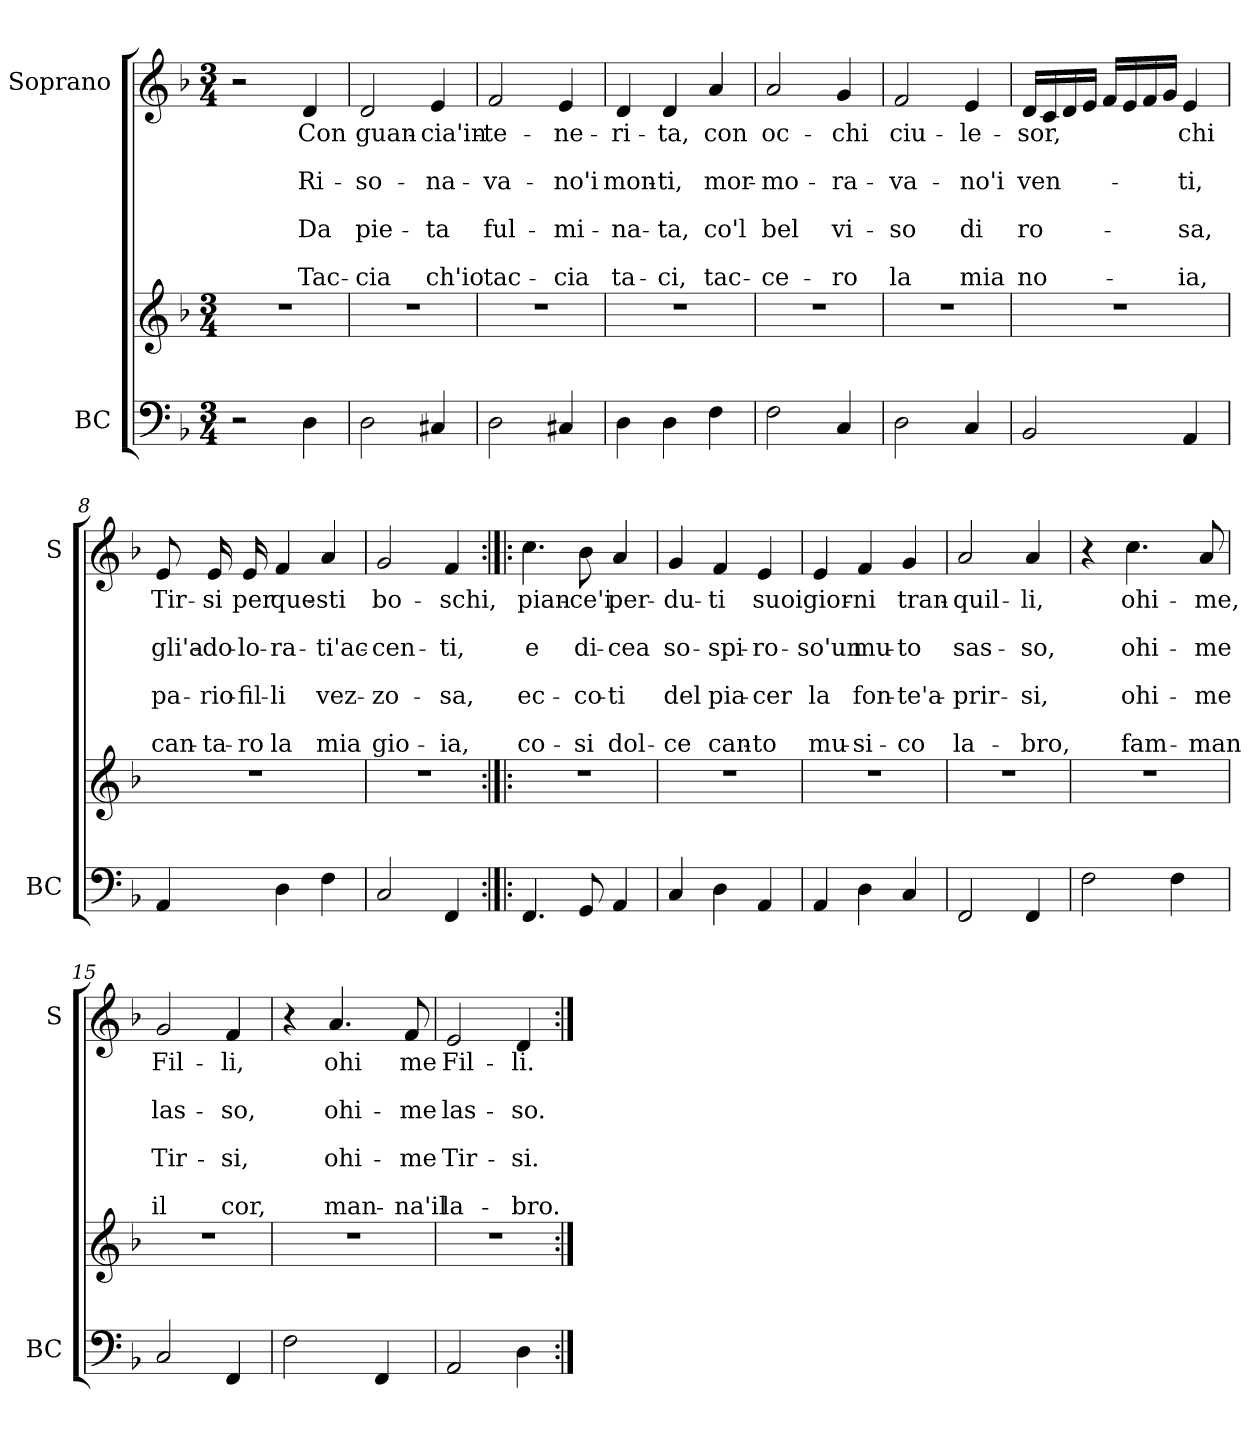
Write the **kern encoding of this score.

**kern	**kern	**kern	**text	**text	**text	**text	**text	**text	**text
*part2	*part2	*part1	*part1	*part1	*part1	*part1	*part1	*part1	*part1
*staff3	*staff2	*staff1	*staff1	*staff1	*staff1	*staff1	*staff1	*staff1	*staff1
*I"BC	*	*I"Soprano	*	*	*	*	*	*	*
*I'BC	*	*I'S	*	*	*	*	*	*	*
*clefF4	*clefG2	*clefG2	*	*	*	*	*	*	*
*k[b-]	*k[b-]	*k[b-]	*	*	*	*	*	*	*
*F:	*F:	*F:	*	*	*	*	*	*	*
*M3/4	*M3/4	*M3/4	*	*	*	*	*	*	*
=1	=1	=1	=1	=1	=1	=1	=1	=1	=1
2r	2.r	2r	.	.	.	.	.	.	.
!	!	!	!LO:LY:b	!	!LO:LY:b	!	!LO:LY:b	!	!LO:LY:b
4D\	.	4d/	Con	.	Ri-	.	Da	.	Tac-
=2	=2	=2	=2	=2	=2	=2	=2	=2	=2
!	!	!	!LO:LY:b	!	!LO:LY:b	!	!LO:LY:b	!	!LO:LY:b
2D\	2.r	2d/	guan-	.	-so-	.	pie-	.	-cia
!	!	!	!LO:LY:b	!	!LO:LY:b	!	!LO:LY:b	!	!LO:LY:b
4C#X/	.	4e/	-cia'in-	.	-na-	.	-ta	.	ch'io
=3	=3	=3	=3	=3	=3	=3	=3	=3	=3
!	!	!	!LO:LY:b	!	!LO:LY:b	!	!LO:LY:b	!	!LO:LY:b
2D\	2.r	2f/	-te-	.	-va-	.	ful-	.	tac-
!	!	!	!LO:LY:b	!	!LO:LY:b	!	!LO:LY:b	!	!LO:LY:b
4C#X/	.	4e/	-ne-	.	-no'i	.	-mi-	.	-cia
=4	=4	=4	=4	=4	=4	=4	=4	=4	=4
!	!	!	!LO:LY:b	!	!LO:LY:b	!	!LO:LY:b	!	!LO:LY:b
4D\	2.r	4d/	-ri-	.	mon-	.	-na-	.	ta-
!	!	!	!LO:LY:b	!	!LO:LY:b	!	!LO:LY:b	!	!LO:LY:b
4D\	.	4d/	-ta,	.	-ti,	.	-ta,	.	-ci,
!	!	!	!LO:LY:b	!	!LO:LY:b	!	!LO:LY:b	!	!LO:LY:b
4F\	.	4a/	con	.	mor-	.	co'l	.	tac-
!!LO:LB:g=z
=5	=5	=5	=5	=5	=5	=5	=5	=5	=5
!	!	!	!LO:LY:b	!	!LO:LY:b	!	!LO:LY:b	!	!LO:LY:b
2F\	2.r	2a/	oc-	.	-mo-	.	bel	.	-ce-
!	!	!	!LO:LY:b	!	!LO:LY:b	!	!LO:LY:b	!	!LO:LY:b
4C/	.	4g/	-chi	.	-ra-	.	vi-	.	-ro
=6	=6	=6	=6	=6	=6	=6	=6	=6	=6
!	!	!	!LO:LY:b	!	!LO:LY:b	!	!LO:LY:b	!	!LO:LY:b
2D\	2.r	2f/	ciu-	.	-va-	.	-so	.	la
!	!	!	!LO:LY:b	!	!LO:LY:b	!	!LO:LY:b	!	!LO:LY:b
4C/	.	4e/	-le-	.	-no'i	.	di	.	mia
=7	=7	=7	=7	=7	=7	=7	=7	=7	=7
!	!	!	!LO:LY:b	!	!LO:LY:b	!	!LO:LY:b	!	!LO:LY:b
2BB-/	2.r	16d/LL	-sor,	.	ven-	.	ro-	.	no-
.	.	16c/	.	.	.	.	.	.	.
.	.	16d/	.	.	.	.	.	.	.
.	.	16e/JJ	.	.	.	.	.	.	.
.	.	16f/LL	.	.	.	.	.	.	.
.	.	16e/	.	.	.	.	.	.	.
.	.	16f/	.	.	.	.	.	.	.
.	.	16g/JJ	.	.	.	.	.	.	.
!	!	!	!LO:LY:b	!	!LO:LY:b	!	!LO:LY:b	!	!LO:LY:b
4AA/	.	4e/	chi	.	-ti,	.	-sa,	.	-ia,
=8	=8	=8	=8	=8	=8	=8	=8	=8	=8
!	!	!	!LO:LY:b	!	!LO:LY:b	!	!LO:LY:b	!	!LO:LY:b
4AA/	2.r	8e/	Tir-	.	gli'a-	.	pa-	.	can-
!	!	!	!LO:LY:b	!	!LO:LY:b	!	!LO:LY:b	!	!LO:LY:b
.	.	16e/	-si	.	-do-	.	-rio-	.	-ta-
!	!	!	!LO:LY:b	!	!LO:LY:b	!	!LO:LY:b	!	!LO:LY:b
.	.	16e/	per	.	-lo-	.	-fil-	.	-ro
!	!	!	!LO:LY:b	!	!LO:LY:b	!	!LO:LY:b	!	!LO:LY:b
4D\	.	4f/	que-	.	-ra-	.	-li	.	la
!	!	!	!LO:LY:b	!	!LO:LY:b	!	!LO:LY:b	!	!LO:LY:b
4F\	.	4a/	-sti	.	-ti'ac-	.	vez-	.	mia
=9	=9	=9	=9	=9	=9	=9	=9	=9	=9
!	!	!	!LO:LY:b	!	!LO:LY:b	!	!LO:LY:b	!	!LO:LY:b
2C/	2.r	2g/	bo-	.	-cen-	.	-zo-	.	gio-
!	!	!	!LO:LY:b	!	!LO:LY:b	!	!LO:LY:b	!	!LO:LY:b
4FF/	.	4f/	-schi,	.	-ti,	.	-sa,	.	-ia,
!!LO:PB:g=z
=10:|!|:	=10:|!|:	=10:|!|:	=10:|!|:	=10:|!|:	=10:|!|:	=10:|!|:	=10:|!|:	=10:|!|:	=10:|!|:
!	!	!	!LO:LY:b	!	!LO:LY:b	!	!LO:LY:b	!	!LO:LY:b
4.FF/	2.r	4.cc\	pian-	.	e	.	ec-	.	co-
!	!	!	!LO:LY:b	!	!LO:LY:b	!	!LO:LY:b	!	!LO:LY:b
8GG/	.	8b-\	-ce'i	.	di-	.	-co-	.	-si
!	!	!	!LO:LY:b	!	!LO:LY:b	!	!LO:LY:b	!	!LO:LY:b
4AA/	.	4a/	per-	.	-cea	.	-ti	.	dol-
=11	=11	=11	=11	=11	=11	=11	=11	=11	=11
!	!	!	!LO:LY:b	!	!LO:LY:b	!	!LO:LY:b	!	!LO:LY:b
4C/	2.r	4g/	-du-	.	so-	.	del	.	-ce
!	!	!	!LO:LY:b	!	!LO:LY:b	!	!LO:LY:b	!	!LO:LY:b
4D\	.	4f/	-ti	.	-spi-	.	pia-	.	can-
!	!	!	!LO:LY:b	!	!LO:LY:b	!	!LO:LY:b	!	!LO:LY:b
4AA/	.	4e/	suoi	.	-ro-	.	-cer	.	-to
=12	=12	=12	=12	=12	=12	=12	=12	=12	=12
!	!	!	!LO:LY:b	!	!LO:LY:b	!	!LO:LY:b	!	!LO:LY:b
4AA/	2.r	4e/	gior-	.	-so'un	.	la	.	mu-
!	!	!	!LO:LY:b	!	!LO:LY:b	!	!LO:LY:b	!	!LO:LY:b
4D\	.	4f/	-ni	.	mu-	.	fon-	.	-si-
!	!	!	!LO:LY:b	!	!LO:LY:b	!	!LO:LY:b	!	!LO:LY:b
4C/	.	4g/	tran-	.	-to	.	-te'a-	.	-co
=13	=13	=13	=13	=13	=13	=13	=13	=13	=13
!	!	!	!LO:LY:b	!	!LO:LY:b	!	!LO:LY:b	!	!LO:LY:b
2FF/	2.r	2a/	-quil-	.	sas-	.	-prir-	.	la-
!	!	!	!LO:LY:b	!	!LO:LY:b	!	!LO:LY:b	!	!LO:LY:b
4FF/	.	4a/	-li,	.	-so,	.	-si,	.	-bro,
!!LO:LB:g=z
=14	=14	=14	=14	=14	=14	=14	=14	=14	=14
2F\	2.r	4r	.	.	.	.	.	.	.
!	!	!	!LO:LY:b	!	!LO:LY:b	!	!LO:LY:b	!	!LO:LY:b
.	.	4.cc\	ohi-	.	ohi-	.	ohi-	.	fam-
4F\	.	.	.	.	.	.	.	.	.
!	!	!	!LO:LY:b	!	!LO:LY:b	!	!LO:LY:b	!	!LO:LY:b
.	.	8a/	-me,	.	-me	.	-me	.	-man
=15	=15	=15	=15	=15	=15	=15	=15	=15	=15
!	!	!	!LO:LY:b	!	!LO:LY:b	!	!LO:LY:b	!	!LO:LY:b
2C/	2.r	2g/	Fil-	.	las-	.	Tir-	.	il
!	!	!	!LO:LY:b	!	!LO:LY:b	!	!LO:LY:b	!	!LO:LY:b
4FF/	.	4f/	-li,	.	-so,	.	-si,	.	cor,
=16	=16	=16	=16	=16	=16	=16	=16	=16	=16
2F\	2.r	4r	.	.	.	.	.	.	.
!	!	!	!LO:LY:b	!	!LO:LY:b	!	!LO:LY:b	!	!LO:LY:b
.	.	4.a/	ohi	.	ohi-	.	ohi-	.	man-
4FF/	.	.	.	.	.	.	.	.	.
!	!	!	!LO:LY:b	!	!LO:LY:b	!	!LO:LY:b	!	!LO:LY:b
.	.	8f/	me	.	-me	.	-me	.	-na'il
=17	=17	=17	=17	=17	=17	=17	=17	=17	=17
!	!	!	!LO:LY:b	!	!LO:LY:b	!	!LO:LY:b	!	!LO:LY:b
2AA/	2.r	2e/	Fil-	.	las-	.	Tir-	.	la-
!	!	!	!LO:LY:b	!	!LO:LY:b	!	!LO:LY:b	!	!LO:LY:b
4D\	.	4d/	-li.	.	-so.	.	-si.	.	-bro.
=:|!	=:|!	=:|!	=:|!	=:|!	=:|!	=:|!	=:|!	=:|!	=:|!
*-	*-	*-	*-	*-	*-	*-	*-	*-	*-
